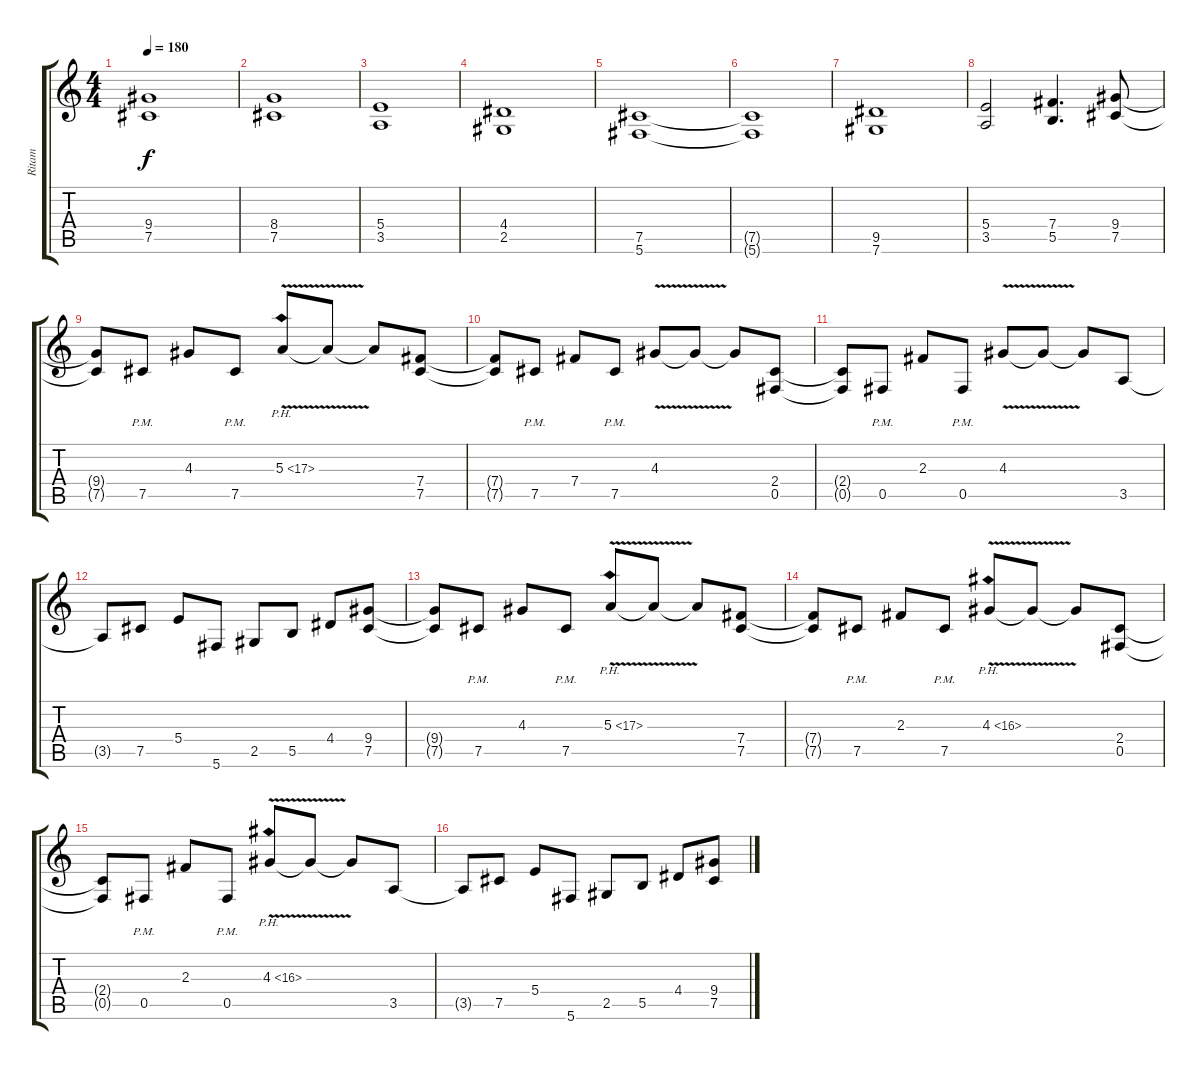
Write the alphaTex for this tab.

\track ("Ritam" "Ritam") {instrument distortionguitar}
\staff {score tabs}
\tuning (Db4 Ab3 E3 B2 Gb2 Db2) {hide}
\ts (4 4)
\tempo 180
\clef g2
\ks c
(9.4 7.5).1{dy f} |
(8.4 7.5).1 |
(5.4 3.5).1 |
(4.4 2.5).1 |
(7.5 5.6).1 |
(7.5{t} 5.6{t}).1 |
(9.5 7.6).1 |
(5.4 3.5).2 (7.4 5.5).4{d} (9.4 7.5).8 |
(9.4{t} 7.5{t}).8 7.5{pm}.8 4.3.8 7.5{pm}.8 5.3{ph 12 v}.8 5.3{t}.8 5.3{t}.8 (7.4 7.5).8 |
(7.4{t} 7.5{t}).8 7.5{pm}.8 7.4.8 7.5{pm}.8 4.3{v}.8 4.3{t}.8 4.3{t}.8 (2.4 0.5).8 |
(2.4{t} 0.5{t}).8 0.5{pm}.8 2.3.8 0.5{pm}.8 4.3{v}.8 4.3{t}.8 4.3{t}.8 3.5.8 |
3.5{t}.8 7.5.8 5.4.8 5.6.8 2.5.8 5.5.8 4.4.8 (9.4 7.5).8 |
(9.4{t} 7.5{t}).8 7.5{pm}.8 4.3.8 7.5{pm}.8 5.3{ph 12 v}.8 5.3{t}.8 5.3{t}.8 (7.4 7.5).8 |
(7.4{t} 7.5{t}).8 7.5{pm}.8 2.3.8 7.5{pm}.8 4.3{ph 12 v}.8 4.3{t}.8 4.3{t}.8 (2.4 0.5).8 |
(2.4{t} 0.5{t}).8 0.5{pm}.8 2.3.8 0.5{pm}.8 4.3{ph 12 v}.8 4.3{t}.8 4.3{t}.8 3.5.8 |
3.5{t}.8 7.5.8 5.4.8 5.6.8 2.5.8 5.5.8 4.4.8 (9.4 7.5).8
